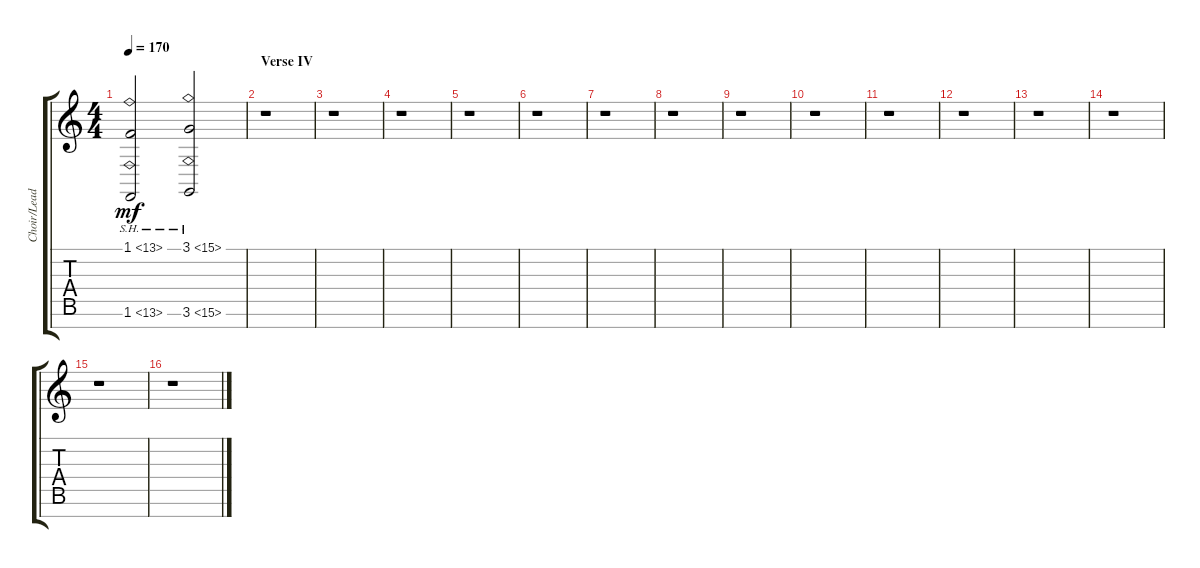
\track ("Choir/Lead" "Choir/Lead") {instrument pad4choir}
\staff {score tabs}
\tuning (E4 B3 G3 D3 A2 E2 B1) {hide}
\ts (4 4)
\tempo 170
\clef g2
\ks c
(1.1{sh 12} 1.6{sh 12}).2{dy mf} (3.1{sh 12} 3.6{sh 12}).2 |
\section ("" "Verse IV")
r.1 |
r.1 |
r.1 |
r.1 |
r.1 |
r.1 |
r.1 |
r.1 |
r.1 |
r.1 |
r.1 |
r.1 |
r.1 |
r.1 |
r.1
